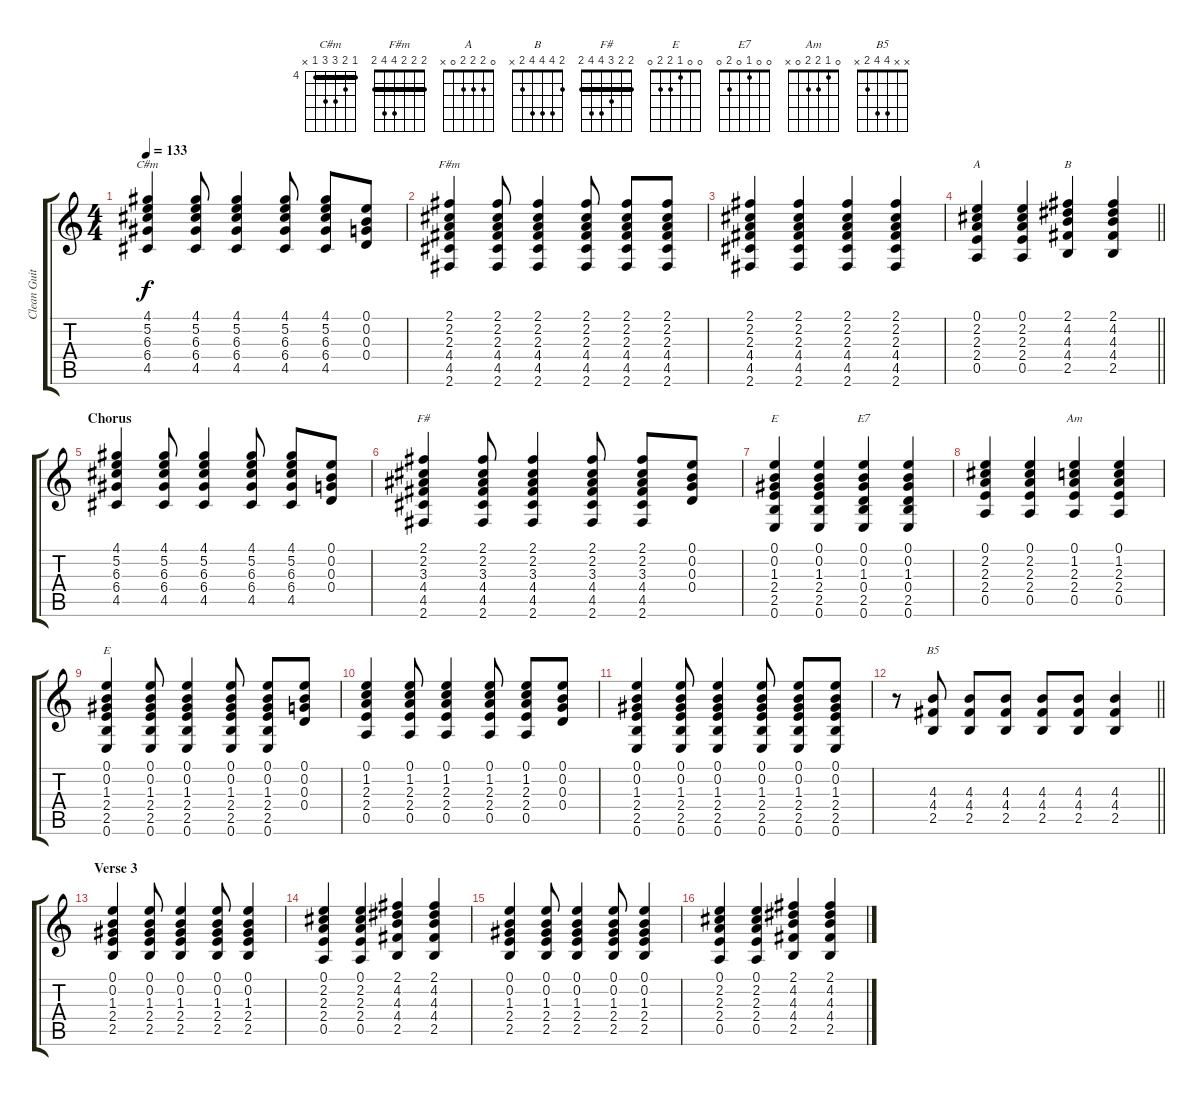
\track ("Clean Guitar" "Clean Guit") {instrument electricguitarjazz}
\staff {score tabs}
\tuning (E4 B3 G3 D3 A2 E2) {hide}
\chord ("C#m" 4 5 6 6 4 x) {firstfret 4 barre 4}
\chord ("F#m" 2 2 2 4 4 2) {barre 2}
\chord ("A" 0 2 2 2 0 x)
\chord ("B" 2 4 4 4 2 x)
\chord ("F#" 2 2 3 4 4 2) {barre 2}
\chord ("E" 7 9 9 9 7 x) {firstfret 7 barre 7}
\chord ("E7" 0 0 1 0 2 0)
\chord ("Am" 0 1 2 2 0 x)
\chord ("E" 0 0 1 2 2 0)
\chord ("B5" x x 4 4 2 x)
\ts (4 4)
\tempo 133
\clef g2
\ks c
(4.1 5.2 6.3 6.4 4.5).4{ch "C#m" dy f} (4.1 5.2 6.3 6.4 4.5).8 (4.1 5.2 6.3 6.4 4.5).4 (4.1 5.2 6.3 6.4 4.5).8 (4.1 5.2 6.3 6.4 4.5).8 (0.1 0.2 0.3 0.4).8 |
(2.1 2.2 2.3 4.4 4.5 2.6).4{ch "F#m"} (2.1 2.2 2.3 4.4 4.5 2.6).8 (2.1 2.2 2.3 4.4 4.5 2.6).4 (2.1 2.2 2.3 4.4 4.5 2.6).8 (2.1 2.2 2.3 4.4 4.5 2.6).8 (2.1 2.2 2.3 4.4 4.5 2.6).8 |
(2.1 2.2 2.3 4.4 4.5 2.6).4 (2.1 2.2 2.3 4.4 4.5 2.6).4 (2.1 2.2 2.3 4.4 4.5 2.6).4 (2.1 2.2 2.3 4.4 4.5 2.6).4 |
\barLineRight lightlight
(0.1 2.2 2.3 2.4 0.5).4{ch "A"} (0.1 2.2 2.3 2.4 0.5).4 (2.1 4.2 4.3 4.4 2.5).4{ch "B"} (2.1 4.2 4.3 4.4 2.5).4 |
\section ("" "Chorus")
(4.1 5.2 6.3 6.4 4.5).4 (4.1 5.2 6.3 6.4 4.5).8 (4.1 5.2 6.3 6.4 4.5).4 (4.1 5.2 6.3 6.4 4.5).8 (4.1 5.2 6.3 6.4 4.5).8 (0.1 0.2 0.3 0.4).8 |
(2.1 2.2 3.3 4.4 4.5 2.6).4{ch "F#"} (2.1 2.2 3.3 4.4 4.5 2.6).8 (2.1 2.2 3.3 4.4 4.5 2.6).4 (2.1 2.2 3.3 4.4 4.5 2.6).8 (2.1 2.2 3.3 4.4 4.5 2.6).8 (0.1 0.2 0.3 0.4).8 |
(0.1 0.2 1.3 2.4 2.5 0.6).4{ch "E"} (0.1 0.2 1.3 2.4 2.5 0.6).4 (0.1 0.2 1.3 0.4 2.5 0.6).4{ch "E7"} (0.1 0.2 1.3 0.4 2.5 0.6).4 |
(0.1 2.2 2.3 2.4 0.5).4 (0.1 2.2 2.3 2.4 0.5).4 (0.1 1.2 2.3 2.4 0.5).4{ch "Am"} (0.1 1.2 2.3 2.4 0.5).4 |
(0.1 0.2 1.3 2.4 2.5 0.6).4{ch "E"} (0.1 0.2 1.3 2.4 2.5 0.6).8 (0.1 0.2 1.3 2.4 2.5 0.6).4 (0.1 0.2 1.3 2.4 2.5 0.6).8 (0.1 0.2 1.3 2.4 2.5 0.6).8 (0.1 0.2 0.3 0.4).8 |
(0.1 1.2 2.3 2.4 0.5).4 (0.1 1.2 2.3 2.4 0.5).8 (0.1 1.2 2.3 2.4 0.5).4 (0.1 1.2 2.3 2.4 0.5).8 (0.1 1.2 2.3 2.4 0.5).8 (0.1 0.2 0.3 0.4).8 |
(0.1 0.2 1.3 2.4 2.5 0.6).4 (0.1 0.2 1.3 2.4 2.5 0.6).8 (0.1 0.2 1.3 2.4 2.5 0.6).4 (0.1 0.2 1.3 2.4 2.5 0.6).8 (0.1 0.2 1.3 2.4 2.5 0.6).8 (0.1 0.2 1.3 2.4 2.5 0.6).8 |
\barLineRight lightlight
r.8 (4.3 4.4 2.5).8{ch "B5"} (4.3 4.4 2.5).8 (4.3 4.4 2.5).8 (4.3 4.4 2.5).8 (4.3 4.4 2.5).8 (4.3 4.4 2.5).4 |
\section ("" "Verse 3")
(0.1 0.2 1.3 2.4 2.5).4 (0.1 0.2 1.3 2.4 2.5).8 (0.1 0.2 1.3 2.4 2.5).4 (0.1 0.2 1.3 2.4 2.5).8 (0.1 0.2 1.3 2.4 2.5).4 |
(0.1 2.2 2.3 2.4 0.5).4 (0.1 2.2 2.3 2.4 0.5).4 (2.1 4.2 4.3 4.4 2.5).4 (2.1 4.2 4.3 4.4 2.5).4 |
(0.1 0.2 1.3 2.4 2.5).4 (0.1 0.2 1.3 2.4 2.5).8 (0.1 0.2 1.3 2.4 2.5).4 (0.1 0.2 1.3 2.4 2.5).8 (0.1 0.2 1.3 2.4 2.5).4 |
(0.1 2.2 2.3 2.4 0.5).4 (0.1 2.2 2.3 2.4 0.5).4 (2.1 4.2 4.3 4.4 2.5).4 (2.1 4.2 4.3 4.4 2.5).4
